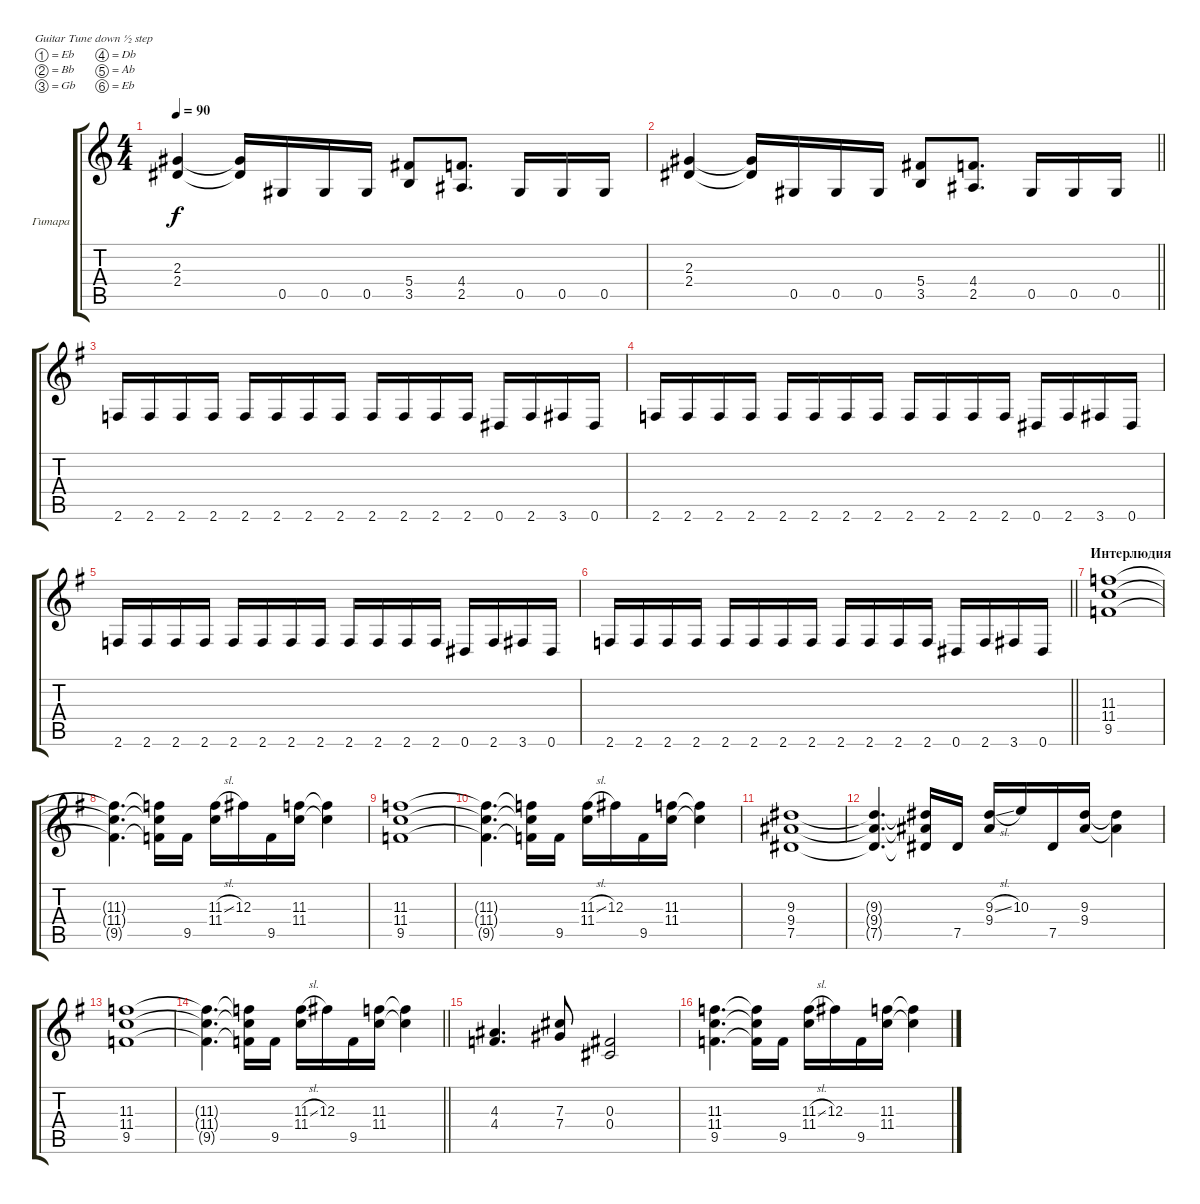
\bracketExtendMode groupsimilarinstruments
\firstSystemTrackNameOrientation horizontal
\otherSystemsTrackNameOrientation horizontal
\track ("Владимир Холстинин" "Гитара") {instrument distortionguitar}
\staff {score tabs}
\tuning (Eb4 Bb3 Gb3 Db3 Ab2 Eb2)
\ts (4 4)
\tempo 90
\clef g2
\ks c
(2.3 2.4).4{dy f} (2.3{t} 2.4{t}).16 0.5.16 0.5.16 0.5.16 (5.4 3.5).8 (4.4 2.5).8{d} 0.5.16 0.5.16 0.5.16 |
\barLineRight lightlight
(2.3 2.4).4 (2.3{t} 2.4{t}).16 0.5.16 0.5.16 0.5.16 (5.4 3.5).8 (4.4 2.5).8{d} 0.5.16 0.5.16 0.5.16 |
\ks eminor
2.6.16 2.6.16 2.6.16 2.6.16 2.6.16 2.6.16 2.6.16 2.6.16 2.6.16 2.6.16 2.6.16 2.6.16 0.6.16 2.6.16 3.6.16 0.6.16 |
2.6.16 2.6.16 2.6.16 2.6.16 2.6.16 2.6.16 2.6.16 2.6.16 2.6.16 2.6.16 2.6.16 2.6.16 0.6.16 2.6.16 3.6.16 0.6.16 |
2.6.16 2.6.16 2.6.16 2.6.16 2.6.16 2.6.16 2.6.16 2.6.16 2.6.16 2.6.16 2.6.16 2.6.16 0.6.16 2.6.16 3.6.16 0.6.16 |
\barLineRight lightlight
2.6.16 2.6.16 2.6.16 2.6.16 2.6.16 2.6.16 2.6.16 2.6.16 2.6.16 2.6.16 2.6.16 2.6.16 0.6.16 2.6.16 3.6.16 0.6.16 |
\section ("" "Интерлюдия")
(11.3 11.4 9.5).1 |
(11.3{t} 11.4{t} 9.5{t}).4{d} (11.3{t} 11.4{t} 9.5{t}).16 9.5.16 (11.3{sl} 11.4).16 12.3.16 9.5.16 (11.3 11.4).16 (11.3{t} 11.4{t}).4 |
(11.3 11.4 9.5).1 |
(11.3{t} 11.4{t} 9.5{t}).4{d} (11.3{t} 11.4{t} 9.5{t}).16 9.5.16 (11.3{sl} 11.4).16 12.3.16 9.5.16 (11.3 11.4).16 (11.3{t} 11.4{t}).4 |
(9.3 9.4 7.5).1 |
(9.3{t} 9.4{t} 7.5{t}).4{d} (9.3{t} 9.4{t} 7.5{t}).16 7.5.16 (9.3{sl} 9.4).16 10.3.16 7.5.16 (9.3 9.4).16 (9.3{t} 9.4{t}).4 |
(11.3 11.4 9.5).1 |
\barLineRight lightlight
(11.3{t} 11.4{t} 9.5{t}).4{d} (11.3{t} 11.4{t} 9.5{t}).16 9.5.16 (11.3{sl} 11.4).16 12.3.16 9.5.16 (11.3 11.4).16 (11.3{t} 11.4{t}).4 |
(4.3 4.4).4{d} (7.3 7.4).8 (0.3 0.4).2 |
(11.3 11.4 9.5).4{d} (11.3{t} 11.4{t} 9.5{t}).16 9.5.16 (11.3{sl} 11.4).16 12.3.16 9.5.16 (11.3 11.4).16 (11.3{t} 11.4{t}).4
